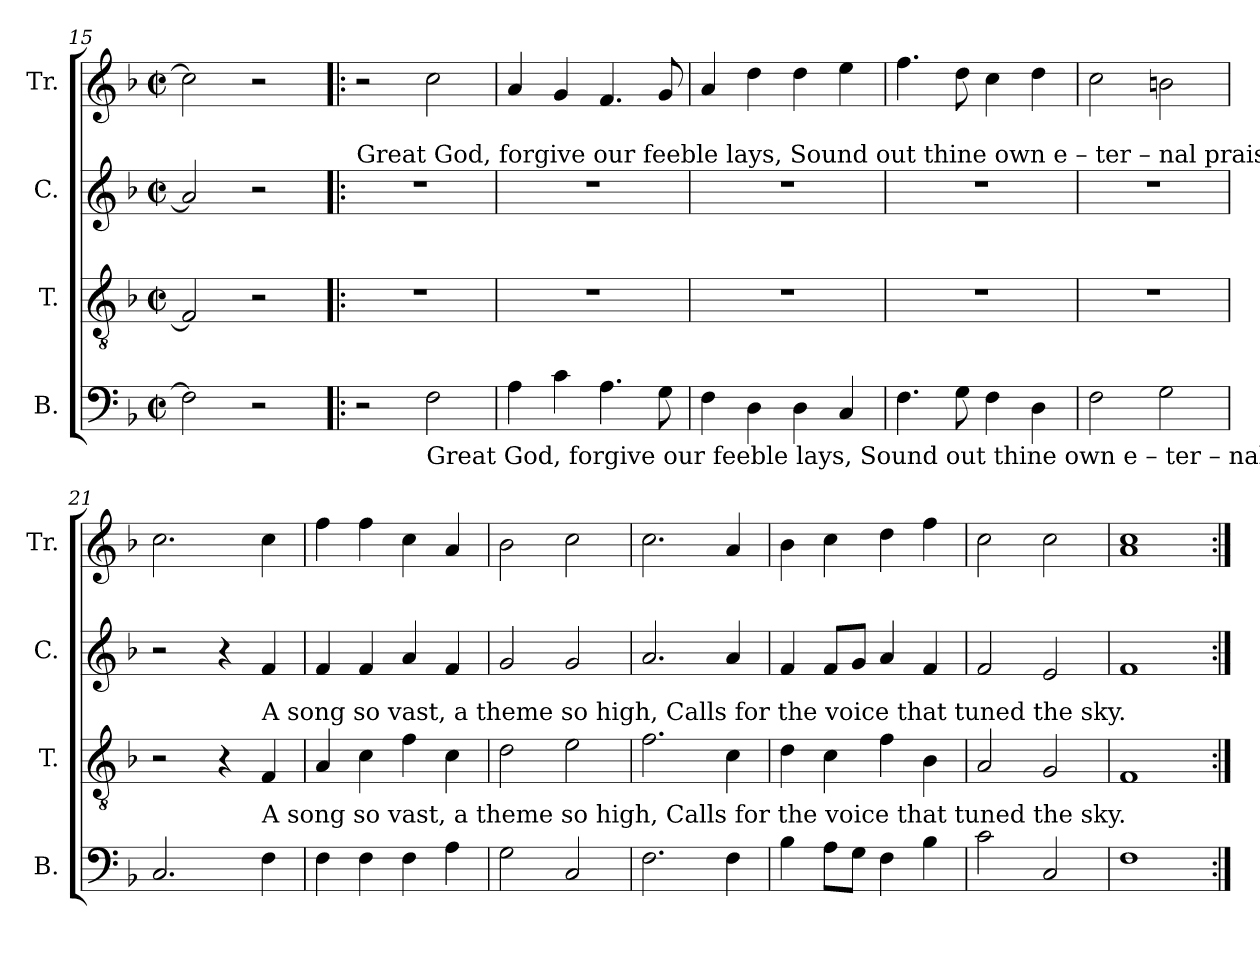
**kern	**kern	**kern	**kern
*part4	*part3	*part2	*part1
*staff4	*staff3	*staff2	*staff1
*I"B.	*I"T.	*I"C.	*I"Tr.
*I'B.	*I'T.	*I'C.	*I'Tr.
*clefF4	*clefGv2	*clefG2	*clefG2
*k[b-]	*k[b-]	*k[b-]	*k[b-]
*M2/2	*M2/2	*M2/2	*M2/2
*met(c|)	*met(c|)	*met(c|)	*met(c|)
=15	=15	=15	=15
2F!\]	2F!/]	2a!/]	2cc!\]
2r	2r	2r	2r
!!LO:LB:g=z
=16!|:	=16!|:	=16!|:	=16!|:
!	!	!LO:TX:a:t=Great God, forgive our feeble lays,  Sound out thine own e – ter – nal    praise&colon;       A  song  so  vast,  a  theme  so   high,  Calls   for  the  voice that tuned  the   sky.	!
2r	1r	1r	2r
!LO:TX:b:t=Great God, forgive our feeble lays,  Sound out thine own e – ter – nal    praise&colon;     A  song  so  vast,  a  theme  so   high,  Calls   for  the  voice that tuned  the   sky.	!	!	!
2F!\	.	.	2cc!\
=17	=17	=17	=17
4A!\	1r	1r	4a!/
4c!\	.	.	4g!/
4.A!\	.	.	4.f!/
8G!\	.	.	8g!/
=18	=18	=18	=18
4F!\	1r	1r	4a!/
4D!\	.	.	4dd!\
4D!\	.	.	4dd!\
4C!/	.	.	4ee!\
=19	=19	=19	=19
4.F!\	1r	1r	4.ff!\
8G!\	.	.	8dd!\
4F!\	.	.	4cc!\
4D!\	.	.	4dd!\
=20	=20	=20	=20
2F!\	1r	1r	2cc!\
2G!\	.	.	2bn!\
=21	=21	=21	=21
2.C!/	2r	2r	2.cc!\
.	4r	4r	.
!	!LO:TX:a:t=A  song  so  vast,  a  theme  so   high,  Calls   for  the  voice that tuned  the   sky.	!	!
!LO:TX:a:t=A  song  so  vast,  a  theme  so   high,  Calls   for  the  voice that tuned  the   sky.	!	!	!
4F!\	4F!/	4f!/	4cc!\
=22	=22	=22	=22
4F!\	4A!/	4f!/	4ff!\
4F!\	4c!\	4f!/	4ff!\
4F!\	4f!\	4a!/	4cc!\
4A!\	4c!\	4f!/	4a!/
=23	=23	=23	=23
2G!\	2d!\	2g!/	2b-!\
2C!/	2e!\	2g!/	2cc!\
=24	=24	=24	=24
2.F!\	2.f!\	2.a!/	2.cc!\
4F!\	4c!\	4a!/	4a!/
=25	=25	=25	=25
4B-!\	4d!\	4f!/	4b-!\
8A!\L	4c!\	8f!/L	4cc!\
8G!\J	.	8g!/J	.
4F!\	4f!\	4a!/	4dd!\
4B-!\	4B-!\	4f!/	4ff!\
=26	=26	=26	=26
2c!\	2A!/	2f!/	2cc!\
2C!/	2G!/	2e!/	2cc!\
=27	=27	=27	=27
1F!	1F!	1f!	1a! 1cc!
=:|!	=:|!	=:|!	=:|!
*-	*-	*-	*-
